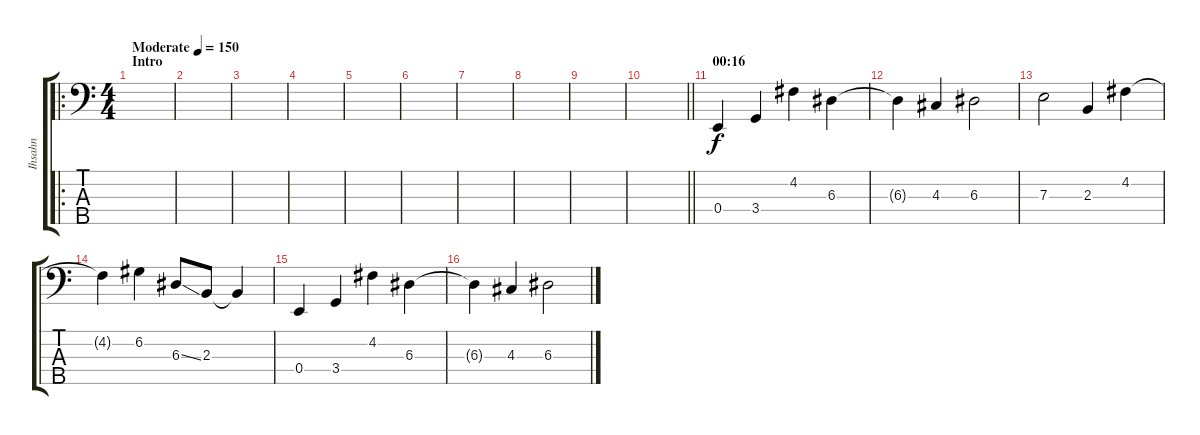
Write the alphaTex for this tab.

\track ("Ihsahn" "Ihsahn") {instrument electricbassfinger}
\staff {score tabs}
\tuning (G2 D2 A1 E1 B0) {hide}
\ro
\ts (4 4)
\section ("" "Intro")
\tempo (150 "Moderate")
\clef f4
\ks c
|
|
|
|
|
|
|
|
|
\barLineRight lightlight
|
\section ("" "00:16")
0.4.4 3.4.4 4.2.4 6.3.4 |
6.3{t}.4 4.3.4 6.3.2 |
7.3.2 2.3.4 4.2.4 |
4.2{t}.4 6.2.4 6.3{ss}.8 2.3.8 2.3{t}.4 |
0.4.4 3.4.4 4.2.4 6.3.4 |
6.3{t}.4 4.3.4 6.3.2
